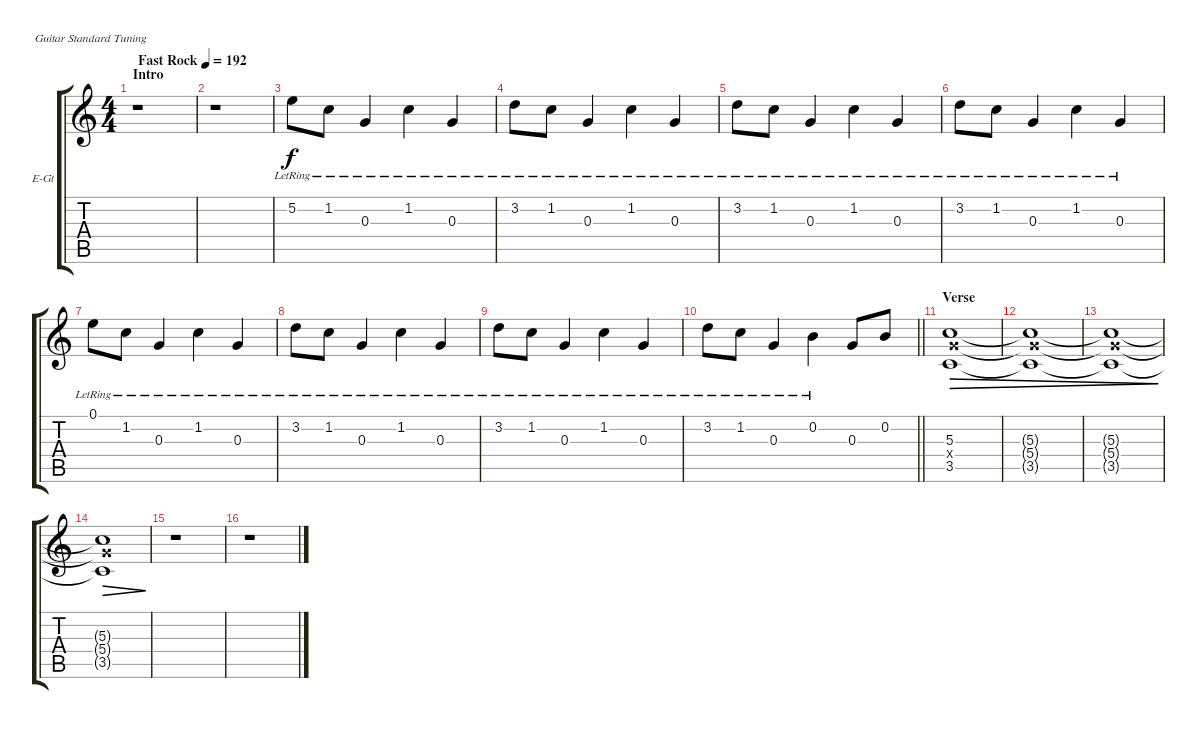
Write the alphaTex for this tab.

\defaultSystemsLayout 4
\bracketExtendMode groupsimilarinstruments
\firstSystemTrackNameOrientation horizontal
\otherSystemsTrackNameOrientation horizontal
\track ("Guitar 1" "E-Gt") {instrument overdrivenguitar}
\staff {score tabs}
\tuning (E4 B3 G3 D3 A2 E2)
\ts (4 4)
\section ("" "Intro")
\tempo (192 "Fast Rock")
\clef g2
\ks c
r.1{dy f instrument overdrivenguitar} |
r.1 |
5.2{lr}.8 1.2{lr}.8 0.3{lr}.4 1.2{lr}.4 0.3{lr}.4 |
3.2{lr}.8 1.2{lr}.8 0.3{lr}.4 1.2{lr}.4 0.3{lr}.4 |
3.2{lr}.8 1.2{lr}.8 0.3{lr}.4 1.2{lr}.4 0.3{lr}.4 |
3.2{lr}.8 1.2{lr}.8 0.3{lr}.4 1.2{lr}.4 0.3{lr}.4 |
0.1{lr}.8 1.2{lr}.8 0.3{lr}.4 1.2{lr}.4 0.3{lr}.4 |
3.2{lr}.8 1.2{lr}.8 0.3{lr}.4 1.2{lr}.4 0.3{lr}.4 |
3.2{lr}.8 1.2{lr}.8 0.3{lr}.4 1.2{lr}.4 0.3{lr}.4 |
\barLineRight lightlight
3.2{lr}.8 1.2{lr}.8 0.3{lr}.4 0.2{lr}.4 0.3.8 0.2.8 |
\section ("" "Verse")
(3.5 5.4{x} 5.3).1{dec} |
(3.5{t} 5.4{x t} 5.3{t}).1{dec} |
(3.5{t} 5.4{x t} 5.3{t}).1{dec} |
(3.5{t} 5.4{x t} 5.3{t}).1{dec} |
r.1 |
r.1
